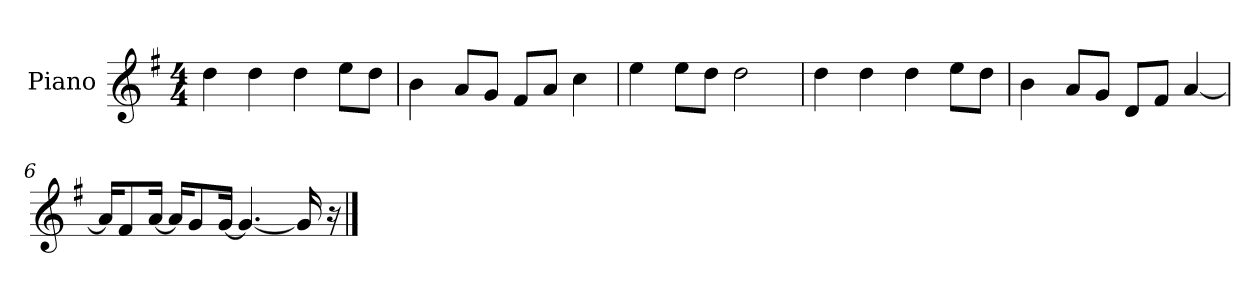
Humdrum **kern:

**kern
*part1
*staff1
*I"Piano
*I'P-no
*clefG2
*k[f#]
*M4/4
*MM90
=1
4dd\
4dd\
4dd\
8ee\L
8dd\J
=2
4b\
8a/L
8g/J
8f#/L
8a/J
4cc\
=3
4ee\
8ee\L
8dd\J
2dd\
=4
4dd\
4dd\
4dd\
8ee\L
8dd\J
=5
4b\
8a/L
8g/J
8d/L
8f#/J
[4a/
=6
16a/KL]
8f#/
[16a/Jk
16a/KL]
8g/
[16g/Jk
4.g/_
16g/]
16r
==
*-
